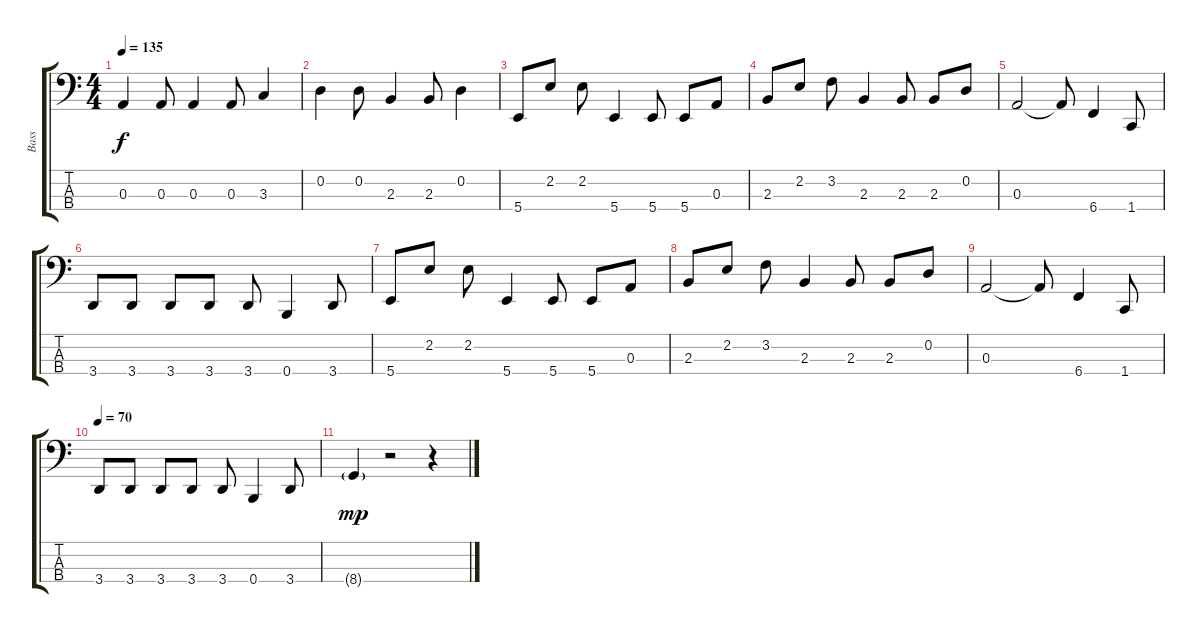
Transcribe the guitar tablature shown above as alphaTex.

\track ("Bass" "Bass") {instrument acousticbass}
\staff {score tabs}
\tuning (G2 D2 A1 B0) {hide}
\ts (4 4)
\tempo 135
\clef f4
\ks c
0.3.4{dy f} 0.3.8 0.3.4 0.3.8 3.3.4 |
0.2.4 0.2.8 2.3.4 2.3.8 0.2.4 |
5.4.8 2.2.8 2.2.8 5.4.4 5.4.8 5.4.8 0.3.8 |
2.3.8 2.2.8 3.2.8 2.3.4 2.3.8 2.3.8 0.2.8 |
0.3.2 0.3{t}.8 6.4.4 1.4.8 |
3.4.8 3.4.8 3.4.8 3.4.8 3.4.8 0.4.4 3.4.8 |
5.4.8 2.2.8 2.2.8 5.4.4 5.4.8 5.4.8 0.3.8 |
2.3.8 2.2.8 3.2.8 2.3.4 2.3.8 2.3.8 0.2.8 |
0.3.2 0.3{t}.8 6.4.4 1.4.8 |
\tempo 70
3.4.8 3.4.8 3.4.8 3.4.8 3.4.8 0.4.4 3.4.8 |
8.4{g}.4{dy mp} r.2 r.4
